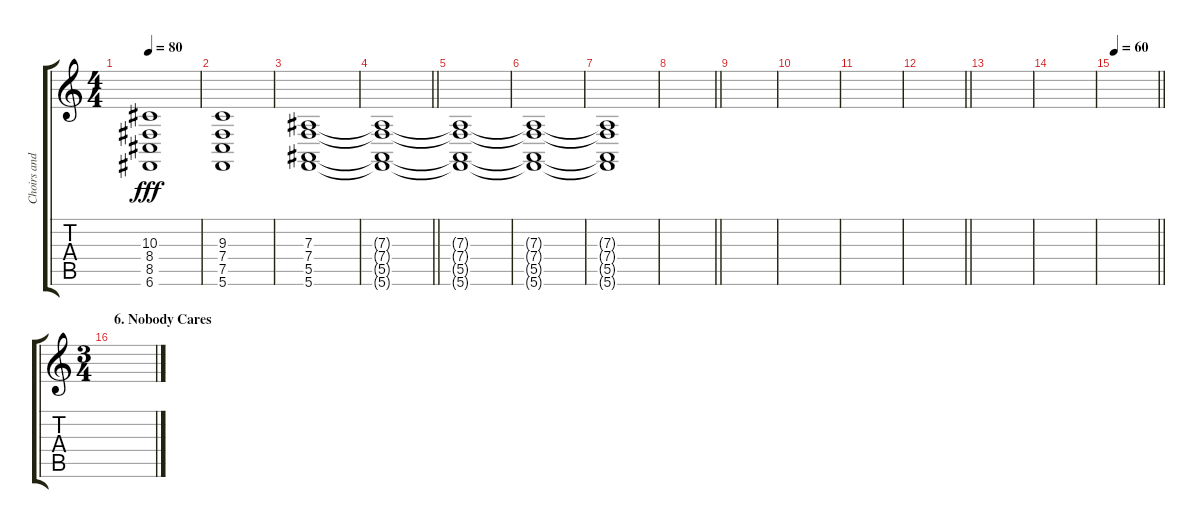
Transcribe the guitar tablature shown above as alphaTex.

\track ("Choirs and Violins" "Choirs and") {instrument choiraahs}
\staff {score tabs}
\tuning (C4 G3 Eb3 Bb2 F2 C2) {hide}
\ts (4 4)
\tempo 80
\clef g2
\ks c
(10.3 8.4 8.5 6.6).1{dy fff} |
(9.3 7.4 7.5 5.6).1 |
(7.3 7.4 5.5 5.6).1{volume 0} |
\barLineRight lightlight
(7.3{t} 7.4{t} 5.5{t} 5.6{t}).1 |
(7.3{t} 7.4{t} 5.5{t} 5.6{t}).1 |
(7.3{t} 7.4{t} 5.5{t} 5.6{t}).1 |
(7.3{t} 7.4{t} 5.5{t} 5.6{t}).1 |
\barLineRight lightlight
|
|
|
|
\barLineRight lightlight
|
|
|
\tempo 60
\barLineRight lightlight
|
\ts (3 4)
\section ("" "6. Nobody Cares")
